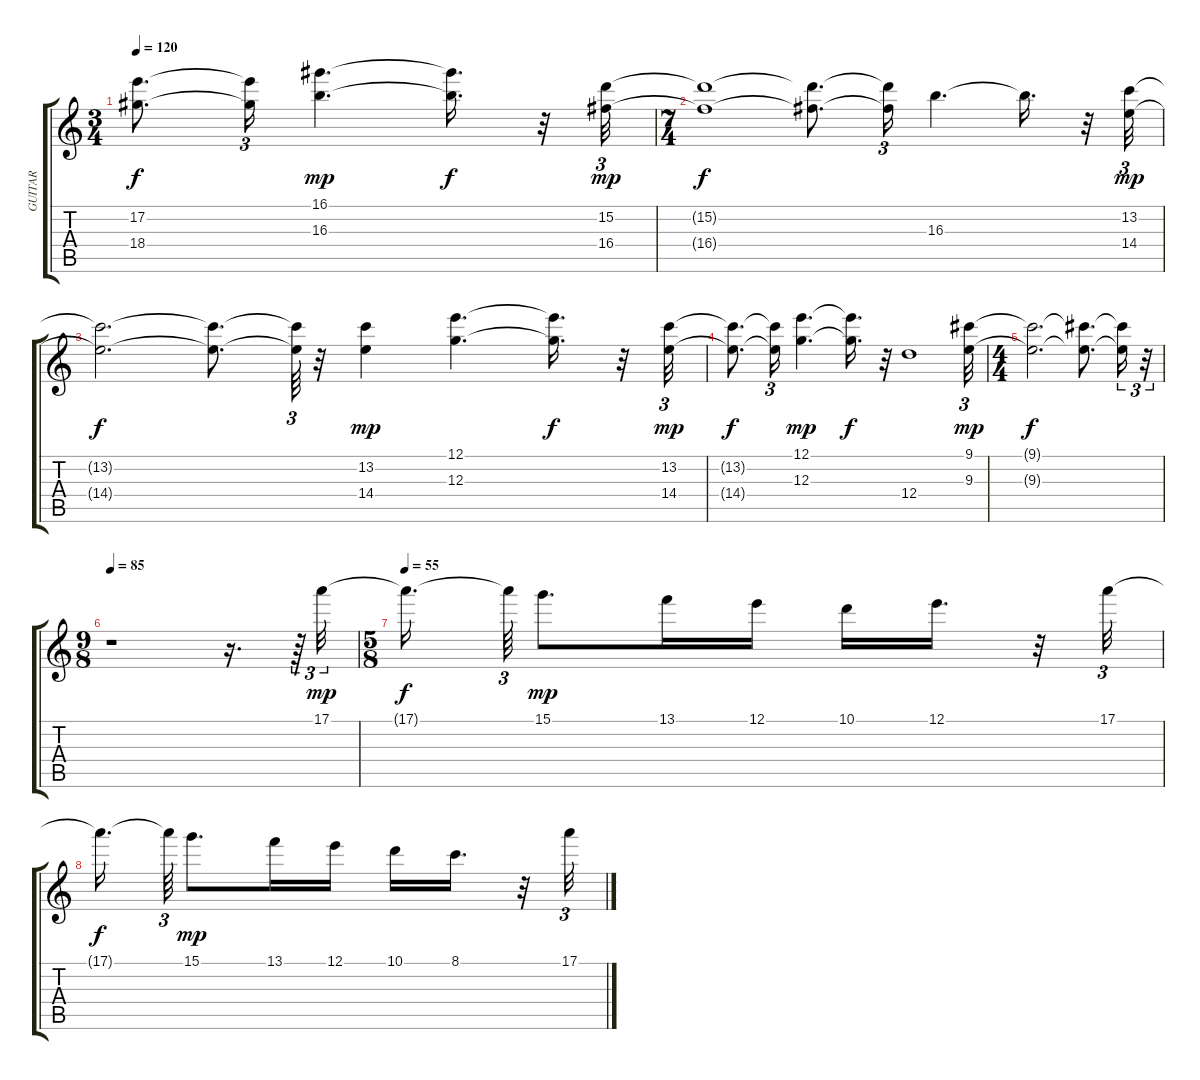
\track ("GUITAR" "GUITAR") {instrument overdrivenguitar}
\staff {score tabs}
\tuning (E4 B3 G3 D3 A2 E2) {hide}
\ts (3 4)
\tempo 120
\clef g2
\ks c
(17.2{t} 18.4{t}).8{d dy f} (17.2{t} 18.4{t}).16{tu (3 2)} (16.1 16.3).4{d dy mp} (16.1{t} 16.3{t}).16{d dy f} r.32 (15.2 16.4).32{tu (3 2) dy mp} |
\ts (7 4)
(15.2{t} 16.4{t}).1{dy f} (15.2{t} 16.4{t}).8{d} (15.2{t} 16.4{t}).16{tu (3 2)} 16.3.4{d} 16.3{t}.16{d} r.32 (13.2 14.4).32{tu (3 2) dy mp} |
(13.2{t} 14.4{t}).2{d dy f} (13.2{t} 14.4{t}).8{d} (13.2{t} 14.4{t}).64{tu (3 2)} r.32 (13.2 14.4).4{dy mp} (12.1 12.3).4{d} (12.1{t} 12.3{t}).16{d dy f} r.32 (13.2 14.4).32{tu (3 2) dy mp} |
(13.2{t} 14.4{t}).8{d dy f} (13.2{t} 14.4{t}).16{tu (3 2)} (12.1 12.3).4{d dy mp} (12.1{t} 12.3{t}).16{d dy f} r.32 12.4.1 (9.1 9.3).32{tu (3 2) dy mp} |
\ts (4 4)
(9.1{t} 9.3{t}).2{d dy f} (9.1{t} 9.3{t}).8{d} (9.1{t} 9.3{t}).16{tu (3 2)} r.32{tu (3 2)} |
\ts (9 8)
\tempo 85
r.1 r.16{d} r.64{tu (3 2)} 17.1.32{tu (3 2) dy mp} |
\ts (5 8)
\tempo 55
17.1{t}.16{d dy f beam splitsecondary} 17.1{t}.64{tu (3 2)} 15.1.8{d dy mp} 13.1.16 12.1.16 10.1.16 12.1.16{d} r.32 17.1.32{tu (3 2)} |
17.1{t}.16{d dy f beam splitsecondary} 17.1{t}.64{tu (3 2)} 15.1.8{d dy mp} 13.1.16 12.1.16 10.1.16 8.1.16{d} r.32 17.1.32{tu (3 2)}
